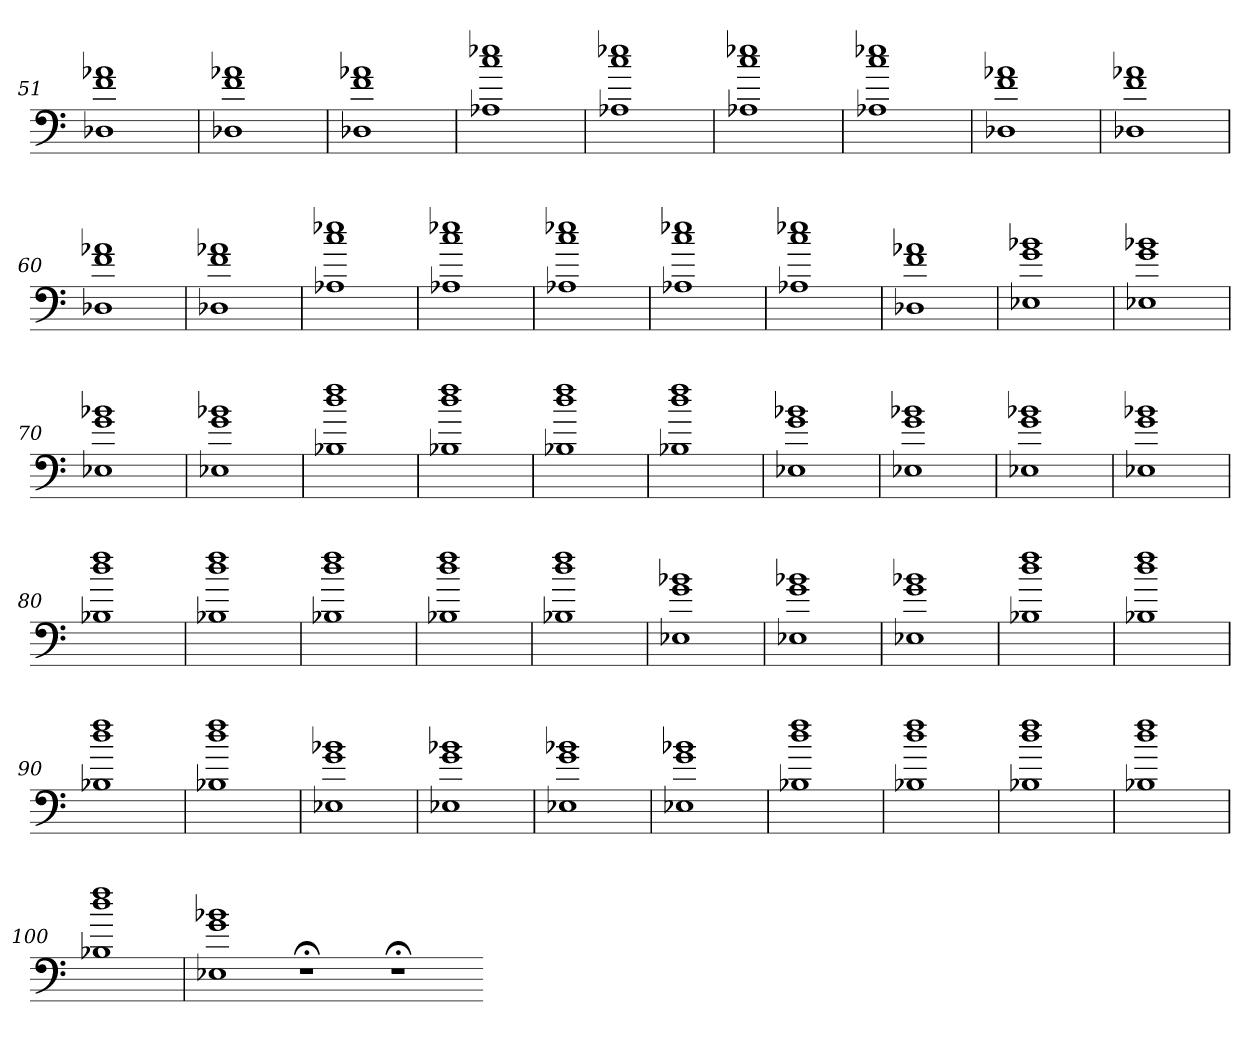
**kern
*part1
*staff1
=51
1D-X 1f 1a-X
=52
1D-X 1f 1a-X
=53
1D-X 1f 1a-X
=54
1A-X 1cc 1ee-X
=55
1A-X 1cc 1ee-X
=56
1A-X 1cc 1ee-X
=57
1A-X 1cc 1ee-X
=58
1D-X 1f 1a-X
=59
1D-X 1f 1a-X
=60
1D-X 1f 1a-X
=61
1D-X 1f 1a-X
=62
1A-X 1cc 1ee-X
=63
1A-X 1cc 1ee-X
=64
1A-X 1cc 1ee-X
=65
1A-X 1cc 1ee-X
=66
1A-X 1cc 1ee-X
=67
1D-X 1f 1a-X
=68
1E-X 1g 1b-X
=69
1E-X 1g 1b-X
=70
1E-X 1g 1b-X
=71
1E-X 1g 1b-X
=72
1B-X 1dd 1ff
=73
1B-X 1dd 1ff
=74
1B-X 1dd 1ff
=75
1B-X 1dd 1ff
=76
1E-X 1g 1b-X
=77
1E-X 1g 1b-X
=78
1E-X 1g 1b-X
=79
1E-X 1g 1b-X
=80
1B-X 1dd 1ff
=81
1B-X 1dd 1ff
=82
1B-X 1dd 1ff
=83
1B-X 1dd 1ff
=84
1B-X 1dd 1ff
=85
1E-X 1g 1b-X
=86
1E-X 1g 1b-X
=87
1E-X 1g 1b-X
=88
1B-X 1dd 1ff
=89
1B-X 1dd 1ff
=90
1B-X 1dd 1ff
=91
1B-X 1dd 1ff
=92
1E-X 1g 1b-X
=93
1E-X 1g 1b-X
=94
1E-X 1g 1b-X
=95
1E-X 1g 1b-X
=96
1B-X 1dd 1ff
=97
1B-X 1dd 1ff
=98
1B-X 1dd 1ff
=99
1B-X 1dd 1ff
=100
1B-X 1dd 1ff
=101
1E-X 1g 1b-X
1r;<
1r;<
=-
*-
